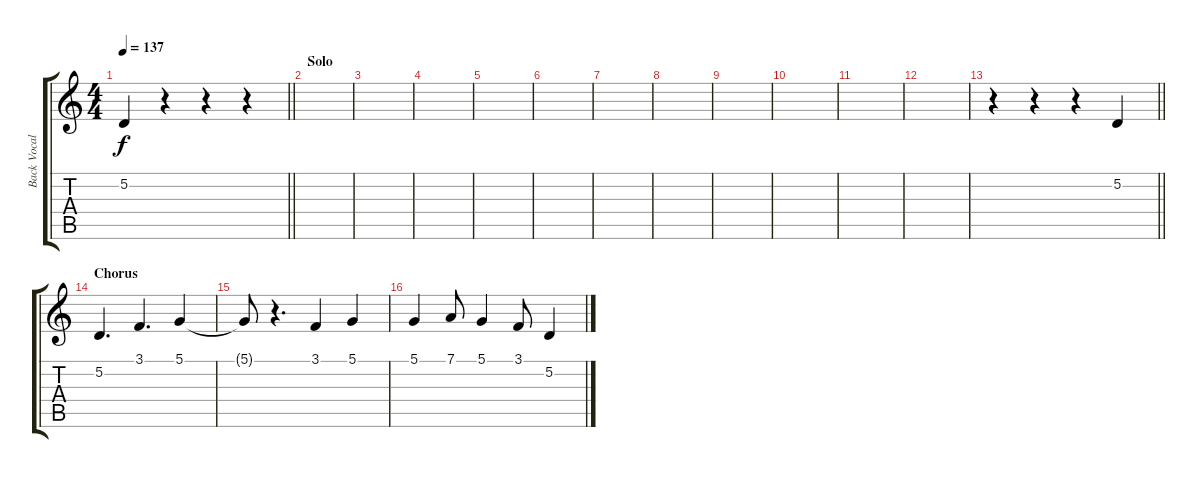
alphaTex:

\track ("Back Vocals" "Back Vocal") {instrument tenorsax}
\staff {score tabs}
\tuning (D4 A3 F3 C3 G2 D2) {hide}
\ts (4 4)
\tempo 137
\clef g2
\barLineRight lightlight
\ks c
5.2{t}.4{dy f} r.4 r.4 r.4 |
\section ("" "Solo")
|
|
|
|
|
|
|
|
|
|
|
\barLineRight lightlight
r.4 r.4 r.4 5.2.4 |
\section ("" "Chorus")
5.2.4{d} 3.1.4{d} 5.1.4 |
5.1{t}.8 r.4{d} 3.1.4 5.1.4 |
5.1.4 7.1.8 5.1.4 3.1.8 5.2.4
